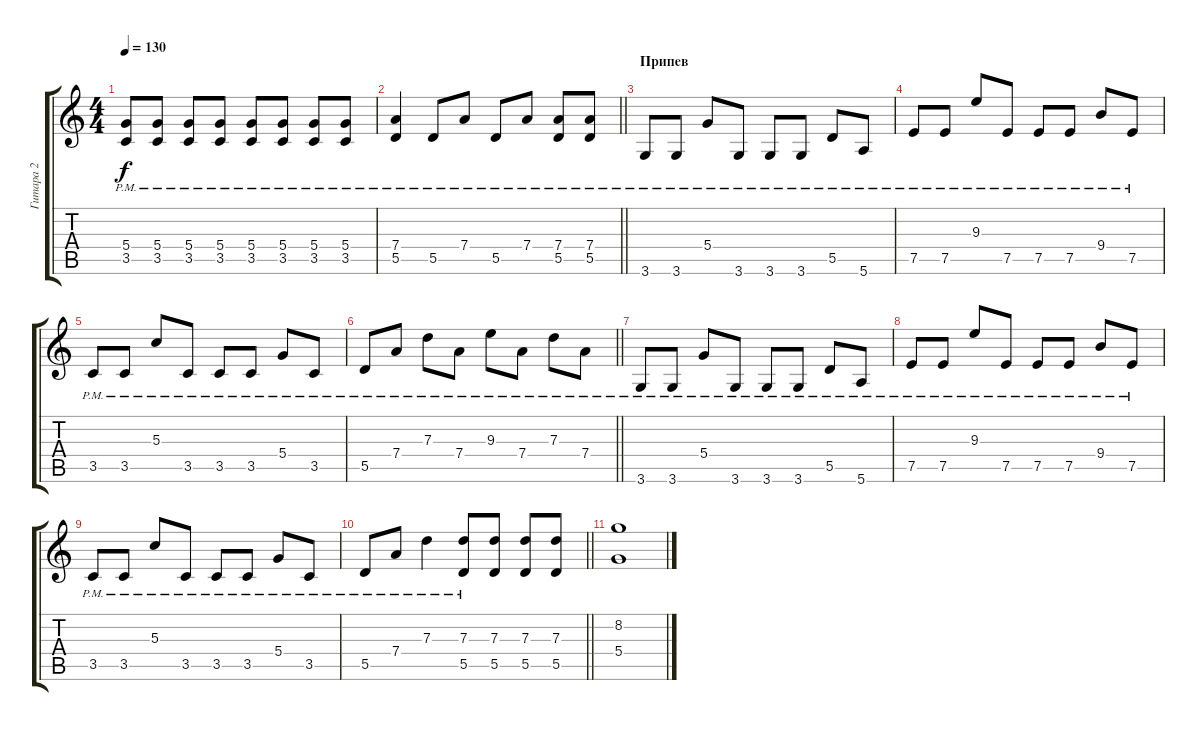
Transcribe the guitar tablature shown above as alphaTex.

\track ("Гитара 2" "Гитара 2") {instrument distortionguitar}
\staff {score tabs}
\tuning (E4 B3 G3 D3 A2 E2) {hide}
\ts (4 4)
\tempo 130
\clef g2
\ks c
(5.4{pm} 3.5{pm}).8{dy f} (5.4{pm} 3.5{pm}).8 (5.4{pm} 3.5{pm}).8 (5.4{pm} 3.5{pm}).8 (5.4{pm} 3.5{pm}).8 (5.4{pm} 3.5{pm}).8 (5.4{pm} 3.5{pm}).8 (5.4{pm} 3.5{pm}).8 |
\barLineRight lightlight
(7.4{pm} 5.5{pm}).4 5.5{pm}.8 7.4{pm}.8 5.5{pm}.8 7.4{pm}.8 (7.4{pm} 5.5{pm}).8 (7.4{pm} 5.5{pm}).8 |
\section ("" "Припев")
3.6{pm}.8 3.6{pm}.8 5.4{pm}.8 3.6{pm}.8 3.6{pm}.8 3.6{pm}.8 5.5{pm}.8 5.6{pm}.8 |
7.5{pm}.8 7.5{pm}.8 9.3{pm}.8 7.5{pm}.8 7.5{pm}.8 7.5{pm}.8 9.4{pm}.8 7.5{pm}.8 |
3.5{pm}.8 3.5{pm}.8 5.3{pm}.8 3.5{pm}.8 3.5{pm}.8 3.5{pm}.8 5.4{pm}.8 3.5{pm}.8 |
\barLineRight lightlight
5.5{pm}.8 7.4{pm}.8 7.3{pm}.8 7.4{pm}.8 9.3{pm}.8 7.4{pm}.8 7.3{pm}.8 7.4{pm}.8 |
3.6{pm}.8 3.6{pm}.8 5.4{pm}.8 3.6{pm}.8 3.6{pm}.8 3.6{pm}.8 5.5{pm}.8 5.6{pm}.8 |
7.5{pm}.8 7.5{pm}.8 9.3{pm}.8 7.5{pm}.8 7.5{pm}.8 7.5{pm}.8 9.4{pm}.8 7.5{pm}.8 |
3.5{pm}.8 3.5{pm}.8 5.3{pm}.8 3.5{pm}.8 3.5{pm}.8 3.5{pm}.8 5.4{pm}.8 3.5{pm}.8 |
\barLineRight lightlight
5.5{pm}.8 7.4{pm}.8 7.3{pm}.4 (7.3{pm} 5.5{pm}).8 (7.3 5.5).8 (7.3 5.5).8 (7.3 5.5).8 |
(8.2 5.4).1
